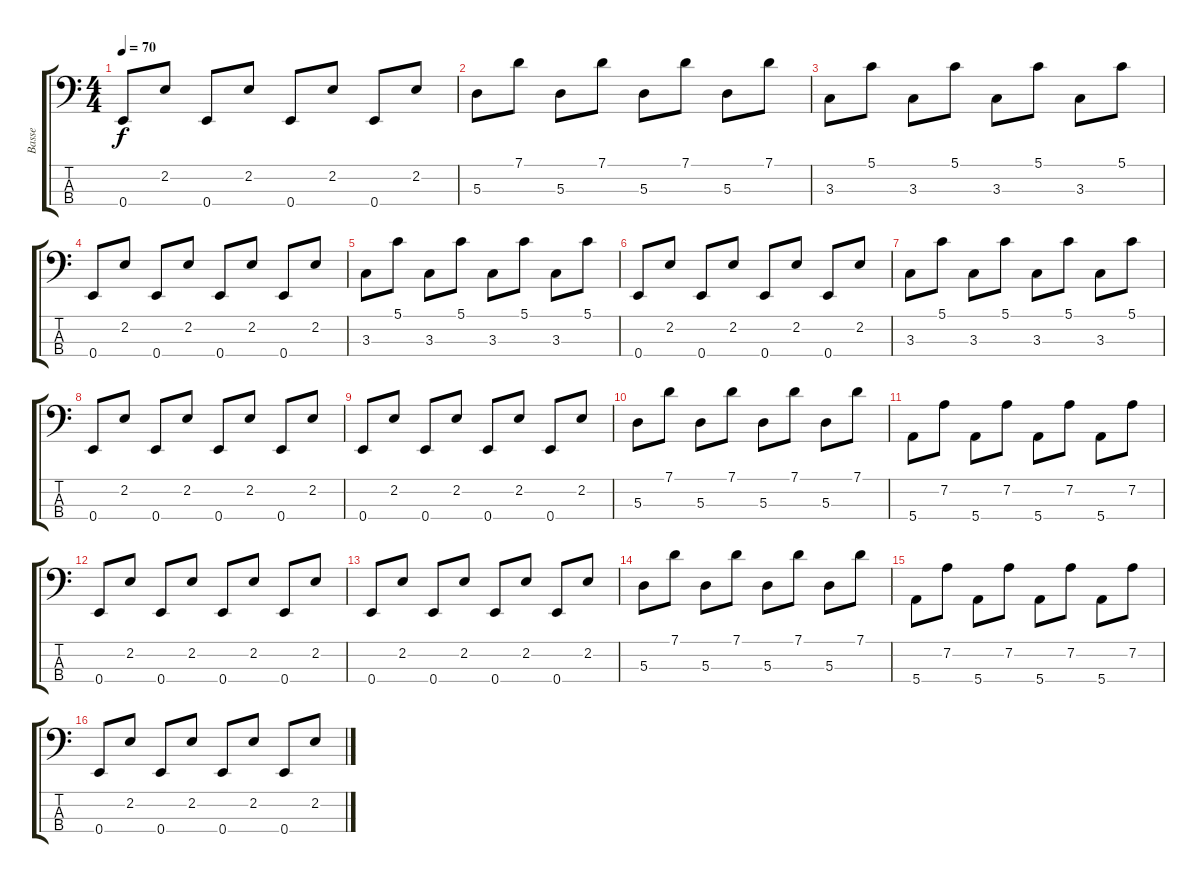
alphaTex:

\track ("Basse" "Basse") {instrument electricbassfinger}
\staff {score tabs}
\tuning (G2 D2 A1 E1) {hide}
\ts (4 4)
\tempo 70
\clef f4
\ks c
0.4.8{dy f} 2.2.8 0.4.8 2.2.8 0.4.8 2.2.8 0.4.8 2.2.8 |
5.3.8 7.1.8 5.3.8 7.1.8 5.3.8 7.1.8 5.3.8 7.1.8 |
3.3.8 5.1.8 3.3.8 5.1.8 3.3.8 5.1.8 3.3.8 5.1.8 |
0.4.8 2.2.8 0.4.8 2.2.8 0.4.8 2.2.8 0.4.8 2.2.8 |
3.3.8 5.1.8 3.3.8 5.1.8 3.3.8 5.1.8 3.3.8 5.1.8 |
0.4.8 2.2.8 0.4.8 2.2.8 0.4.8 2.2.8 0.4.8 2.2.8 |
3.3.8 5.1.8 3.3.8 5.1.8 3.3.8 5.1.8 3.3.8 5.1.8 |
0.4.8 2.2.8 0.4.8 2.2.8 0.4.8 2.2.8 0.4.8 2.2.8 |
0.4.8 2.2.8 0.4.8 2.2.8 0.4.8 2.2.8 0.4.8 2.2.8 |
5.3.8 7.1.8 5.3.8 7.1.8 5.3.8 7.1.8 5.3.8 7.1.8 |
5.4.8 7.2.8 5.4.8 7.2.8 5.4.8 7.2.8 5.4.8 7.2.8 |
0.4.8 2.2.8 0.4.8 2.2.8 0.4.8 2.2.8 0.4.8 2.2.8 |
0.4.8 2.2.8 0.4.8 2.2.8 0.4.8 2.2.8 0.4.8 2.2.8 |
5.3.8 7.1.8 5.3.8 7.1.8 5.3.8 7.1.8 5.3.8 7.1.8 |
5.4.8 7.2.8 5.4.8 7.2.8 5.4.8 7.2.8 5.4.8 7.2.8 |
0.4.8 2.2.8 0.4.8 2.2.8 0.4.8 2.2.8 0.4.8 2.2.8
